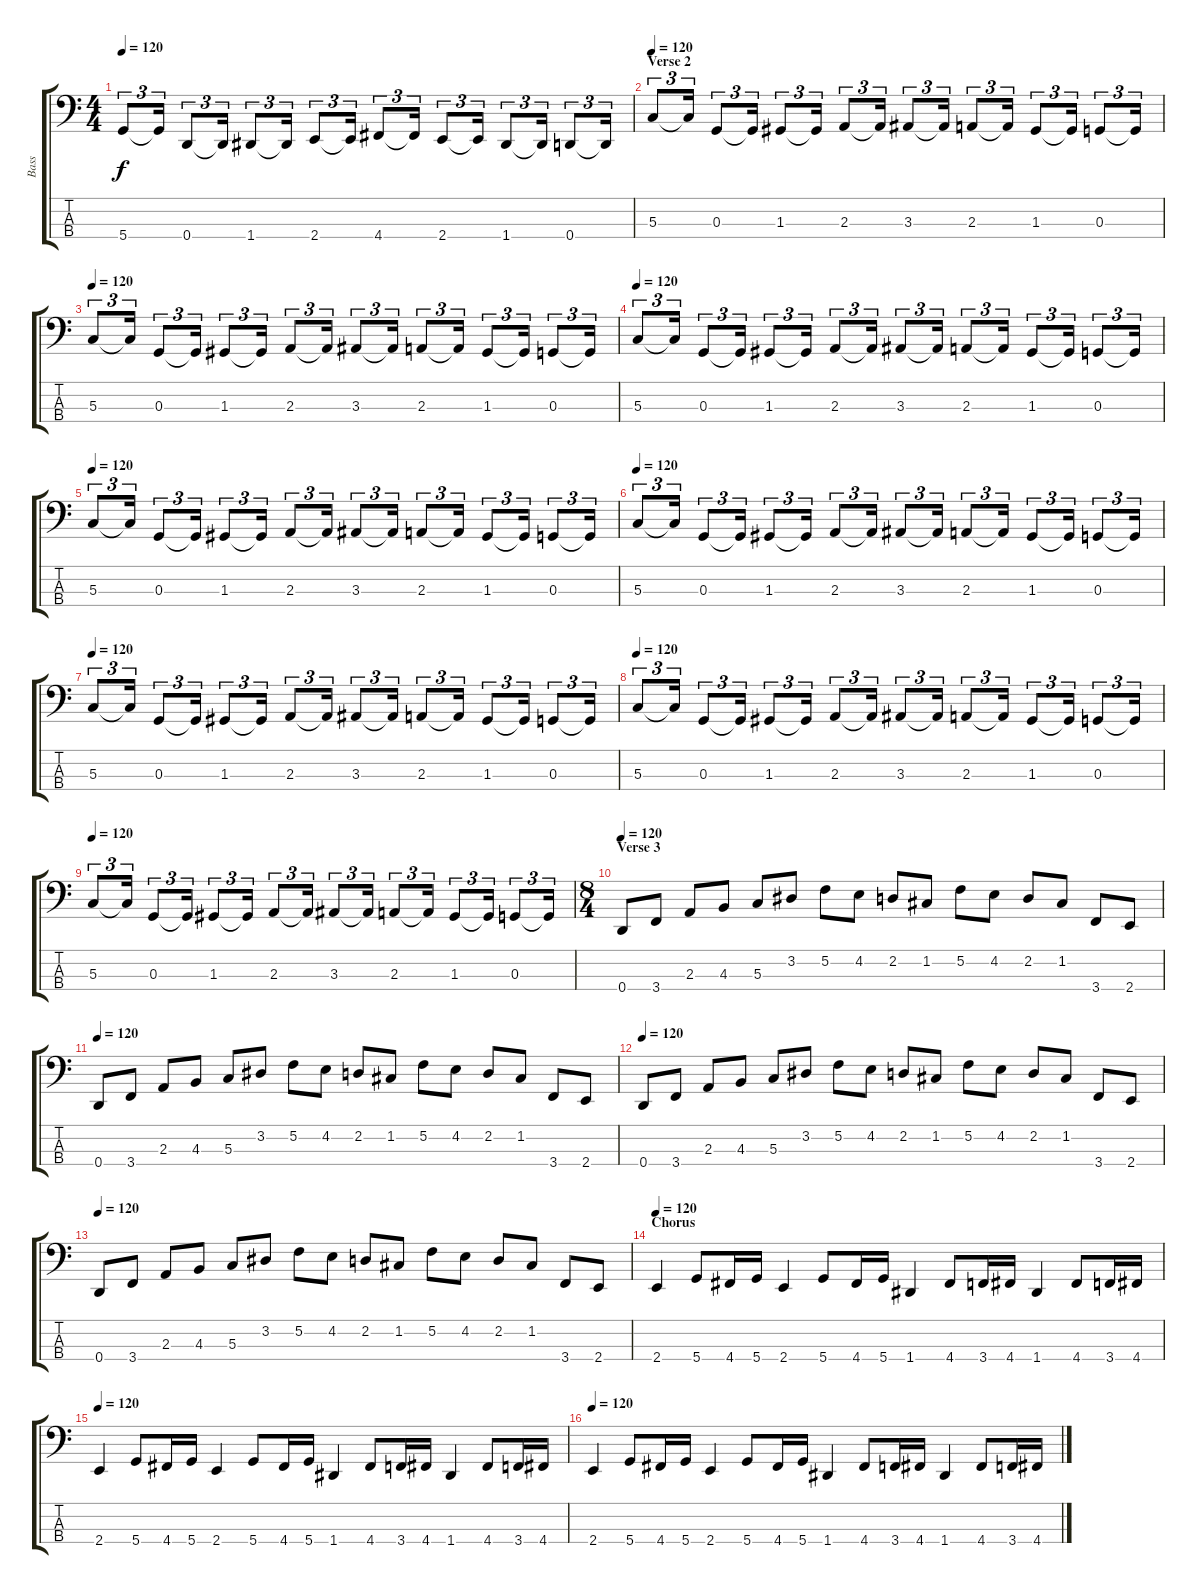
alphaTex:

\track ("Bass" "Bass") {instrument electricbassfinger}
\staff {score tabs}
\tuning (F2 C2 G1 D1) {hide}
\ts (4 4)
\tempo 120
\clef f4
\ks c
5.4.8{tu (3 2) dy f} 5.4{t}.16{tu (3 2)} 0.4.8{tu (3 2)} 0.4{t}.16{tu (3 2)} 1.4.8{tu (3 2)} 1.4{t}.16{tu (3 2)} 2.4.8{tu (3 2)} 2.4{t}.16{tu (3 2)} 4.4.8{tu (3 2)} 4.4{t}.16{tu (3 2)} 2.4.8{tu (3 2)} 2.4{t}.16{tu (3 2)} 1.4.8{tu (3 2)} 1.4{t}.16{tu (3 2)} 0.4.8{tu (3 2)} 0.4{t}.16{tu (3 2)} |
\section ("" "Verse 2")
\tempo 120
5.3.8{tu (3 2)} 5.3{t}.16{tu (3 2)} 0.3.8{tu (3 2)} 0.3{t}.16{tu (3 2)} 1.3.8{tu (3 2)} 1.3{t}.16{tu (3 2)} 2.3.8{tu (3 2)} 2.3{t}.16{tu (3 2)} 3.3.8{tu (3 2)} 3.3{t}.16{tu (3 2)} 2.3.8{tu (3 2)} 2.3{t}.16{tu (3 2)} 1.3.8{tu (3 2)} 1.3{t}.16{tu (3 2)} 0.3.8{tu (3 2)} 0.3{t}.16{tu (3 2)} |
\tempo 120
5.3.8{tu (3 2)} 5.3{t}.16{tu (3 2)} 0.3.8{tu (3 2)} 0.3{t}.16{tu (3 2)} 1.3.8{tu (3 2)} 1.3{t}.16{tu (3 2)} 2.3.8{tu (3 2)} 2.3{t}.16{tu (3 2)} 3.3.8{tu (3 2)} 3.3{t}.16{tu (3 2)} 2.3.8{tu (3 2)} 2.3{t}.16{tu (3 2)} 1.3.8{tu (3 2)} 1.3{t}.16{tu (3 2)} 0.3.8{tu (3 2)} 0.3{t}.16{tu (3 2)} |
\tempo 120
5.3.8{tu (3 2)} 5.3{t}.16{tu (3 2)} 0.3.8{tu (3 2)} 0.3{t}.16{tu (3 2)} 1.3.8{tu (3 2)} 1.3{t}.16{tu (3 2)} 2.3.8{tu (3 2)} 2.3{t}.16{tu (3 2)} 3.3.8{tu (3 2)} 3.3{t}.16{tu (3 2)} 2.3.8{tu (3 2)} 2.3{t}.16{tu (3 2)} 1.3.8{tu (3 2)} 1.3{t}.16{tu (3 2)} 0.3.8{tu (3 2)} 0.3{t}.16{tu (3 2)} |
\tempo 120
5.3.8{tu (3 2)} 5.3{t}.16{tu (3 2)} 0.3.8{tu (3 2)} 0.3{t}.16{tu (3 2)} 1.3.8{tu (3 2)} 1.3{t}.16{tu (3 2)} 2.3.8{tu (3 2)} 2.3{t}.16{tu (3 2)} 3.3.8{tu (3 2)} 3.3{t}.16{tu (3 2)} 2.3.8{tu (3 2)} 2.3{t}.16{tu (3 2)} 1.3.8{tu (3 2)} 1.3{t}.16{tu (3 2)} 0.3.8{tu (3 2)} 0.3{t}.16{tu (3 2)} |
\tempo 120
5.3.8{tu (3 2)} 5.3{t}.16{tu (3 2)} 0.3.8{tu (3 2)} 0.3{t}.16{tu (3 2)} 1.3.8{tu (3 2)} 1.3{t}.16{tu (3 2)} 2.3.8{tu (3 2)} 2.3{t}.16{tu (3 2)} 3.3.8{tu (3 2)} 3.3{t}.16{tu (3 2)} 2.3.8{tu (3 2)} 2.3{t}.16{tu (3 2)} 1.3.8{tu (3 2)} 1.3{t}.16{tu (3 2)} 0.3.8{tu (3 2)} 0.3{t}.16{tu (3 2)} |
\tempo 120
5.3.8{tu (3 2)} 5.3{t}.16{tu (3 2)} 0.3.8{tu (3 2)} 0.3{t}.16{tu (3 2)} 1.3.8{tu (3 2)} 1.3{t}.16{tu (3 2)} 2.3.8{tu (3 2)} 2.3{t}.16{tu (3 2)} 3.3.8{tu (3 2)} 3.3{t}.16{tu (3 2)} 2.3.8{tu (3 2)} 2.3{t}.16{tu (3 2)} 1.3.8{tu (3 2)} 1.3{t}.16{tu (3 2)} 0.3.8{tu (3 2)} 0.3{t}.16{tu (3 2)} |
\tempo 120
5.3.8{tu (3 2)} 5.3{t}.16{tu (3 2)} 0.3.8{tu (3 2)} 0.3{t}.16{tu (3 2)} 1.3.8{tu (3 2)} 1.3{t}.16{tu (3 2)} 2.3.8{tu (3 2)} 2.3{t}.16{tu (3 2)} 3.3.8{tu (3 2)} 3.3{t}.16{tu (3 2)} 2.3.8{tu (3 2)} 2.3{t}.16{tu (3 2)} 1.3.8{tu (3 2)} 1.3{t}.16{tu (3 2)} 0.3.8{tu (3 2)} 0.3{t}.16{tu (3 2)} |
\tempo 120
5.3.8{tu (3 2)} 5.3{t}.16{tu (3 2)} 0.3.8{tu (3 2)} 0.3{t}.16{tu (3 2)} 1.3.8{tu (3 2)} 1.3{t}.16{tu (3 2)} 2.3.8{tu (3 2)} 2.3{t}.16{tu (3 2)} 3.3.8{tu (3 2)} 3.3{t}.16{tu (3 2)} 2.3.8{tu (3 2)} 2.3{t}.16{tu (3 2)} 1.3.8{tu (3 2)} 1.3{t}.16{tu (3 2)} 0.3.8{tu (3 2)} 0.3{t}.16{tu (3 2)} |
\ts (8 4)
\section ("" "Verse 3")
\tempo 120
0.4.8 3.4.8 2.3.8 4.3.8 5.3.8 3.2.8 5.2.8 4.2.8 2.2.8 1.2.8 5.2.8 4.2.8 2.2.8 1.2.8 3.4.8 2.4.8 |
\tempo 120
0.4.8 3.4.8 2.3.8 4.3.8 5.3.8 3.2.8 5.2.8 4.2.8 2.2.8 1.2.8 5.2.8 4.2.8 2.2.8 1.2.8 3.4.8 2.4.8 |
\tempo 120
0.4.8 3.4.8 2.3.8 4.3.8 5.3.8 3.2.8 5.2.8 4.2.8 2.2.8 1.2.8 5.2.8 4.2.8 2.2.8 1.2.8 3.4.8 2.4.8 |
\tempo 120
0.4.8 3.4.8 2.3.8 4.3.8 5.3.8 3.2.8 5.2.8 4.2.8 2.2.8 1.2.8 5.2.8 4.2.8 2.2.8 1.2.8 3.4.8 2.4.8 |
\section ("" "Chorus")
\tempo 120
2.4.4 5.4.8 4.4.16 5.4.16 2.4.4 5.4.8 4.4.16 5.4.16 1.4.4 4.4.8 3.4.16 4.4.16 1.4.4 4.4.8 3.4.16 4.4.16 |
\tempo 120
2.4.4 5.4.8 4.4.16 5.4.16 2.4.4 5.4.8 4.4.16 5.4.16 1.4.4 4.4.8 3.4.16 4.4.16 1.4.4 4.4.8 3.4.16 4.4.16 |
\tempo 120
2.4.4 5.4.8 4.4.16 5.4.16 2.4.4 5.4.8 4.4.16 5.4.16 1.4.4 4.4.8 3.4.16 4.4.16 1.4.4 4.4.8 3.4.16 4.4.16
